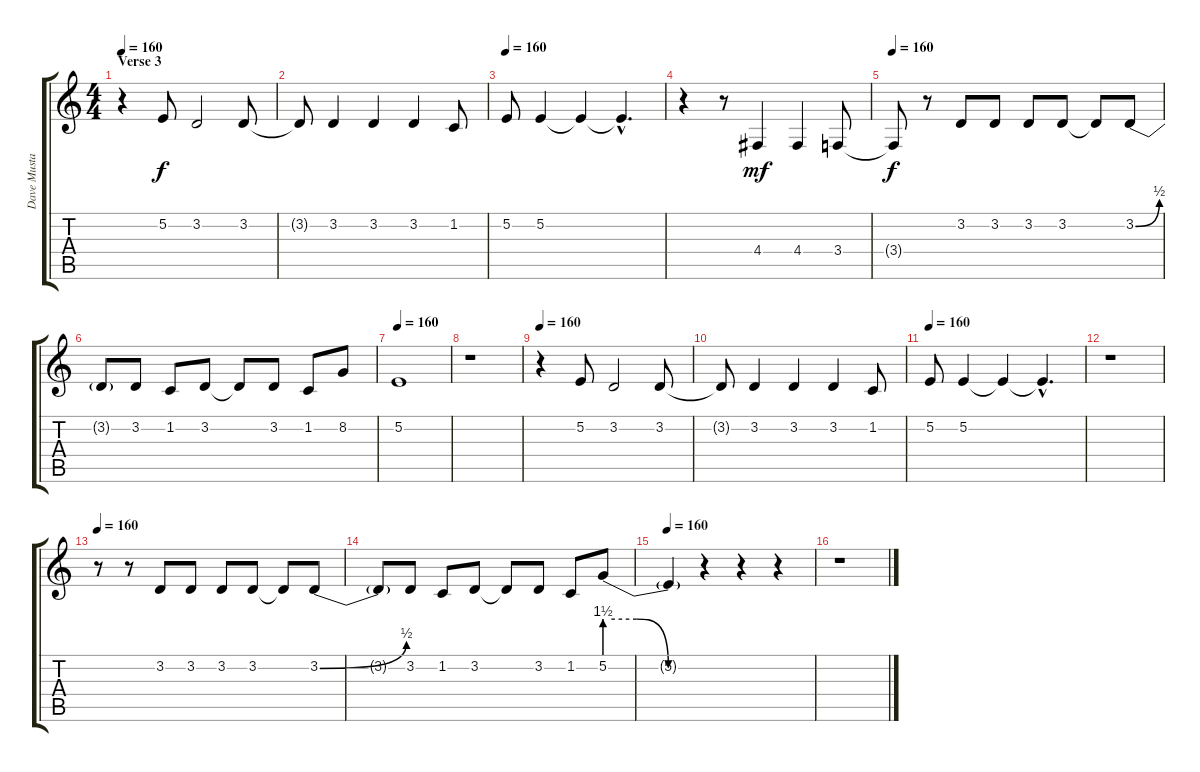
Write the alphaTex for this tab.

\track ("Dave Mustaine Voice" "Dave Musta") {instrument tangoaccordion}
\staff {score tabs}
\tuning (E4 B3 G3 D3 A2 E2) {hide}
\ts (4 4)
\section ("" "Verse 3")
\tempo 160
\clef g2
\ks c
r.4{dy f} 5.2.8 3.2.2 3.2.8 |
3.2{t}.8 3.2.4 3.2.4 3.2.4 1.2.8 |
\tempo 160
5.2.8 5.2.4 5.2{t}.4 5.2{hac t}.4{d} |
r.4 r.8 4.4.4{dy mf} 4.4.4 3.4.8 |
\tempo 160
3.4{t}.8{dy f} r.8 3.2.8 3.2.8 3.2.8 3.2.8 3.2{t}.8 3.2{be (bend 0 0 60 2)}.8 |
3.2{t}.8 3.2.8 1.2.8 3.2.8 3.2{t}.8 3.2.8 1.2.8 8.2.8 |
\tempo 160
5.2.1 |
r.1 |
\tempo 160
r.4 5.2.8 3.2.2 3.2.8 |
3.2{t}.8 3.2.4 3.2.4 3.2.4 1.2.8 |
\tempo 160
5.2.8 5.2.4 5.2{t}.4 5.2{hac t}.4{d} |
r.1 |
\tempo 160
r.8 r.8 3.2.8 3.2.8 3.2.8 3.2.8 3.2{t}.8 3.2{be (bend 0 0 60 2)}.8 |
3.2{t}.8 3.2.8 1.2.8 3.2.8 3.2{t}.8 3.2.8 1.2.8 5.2{be (custom 0 6 20 6 40 0 60 0)}.8 |
\tempo 160
5.2{t}.4 r.4 r.4 r.4 |
r.1
